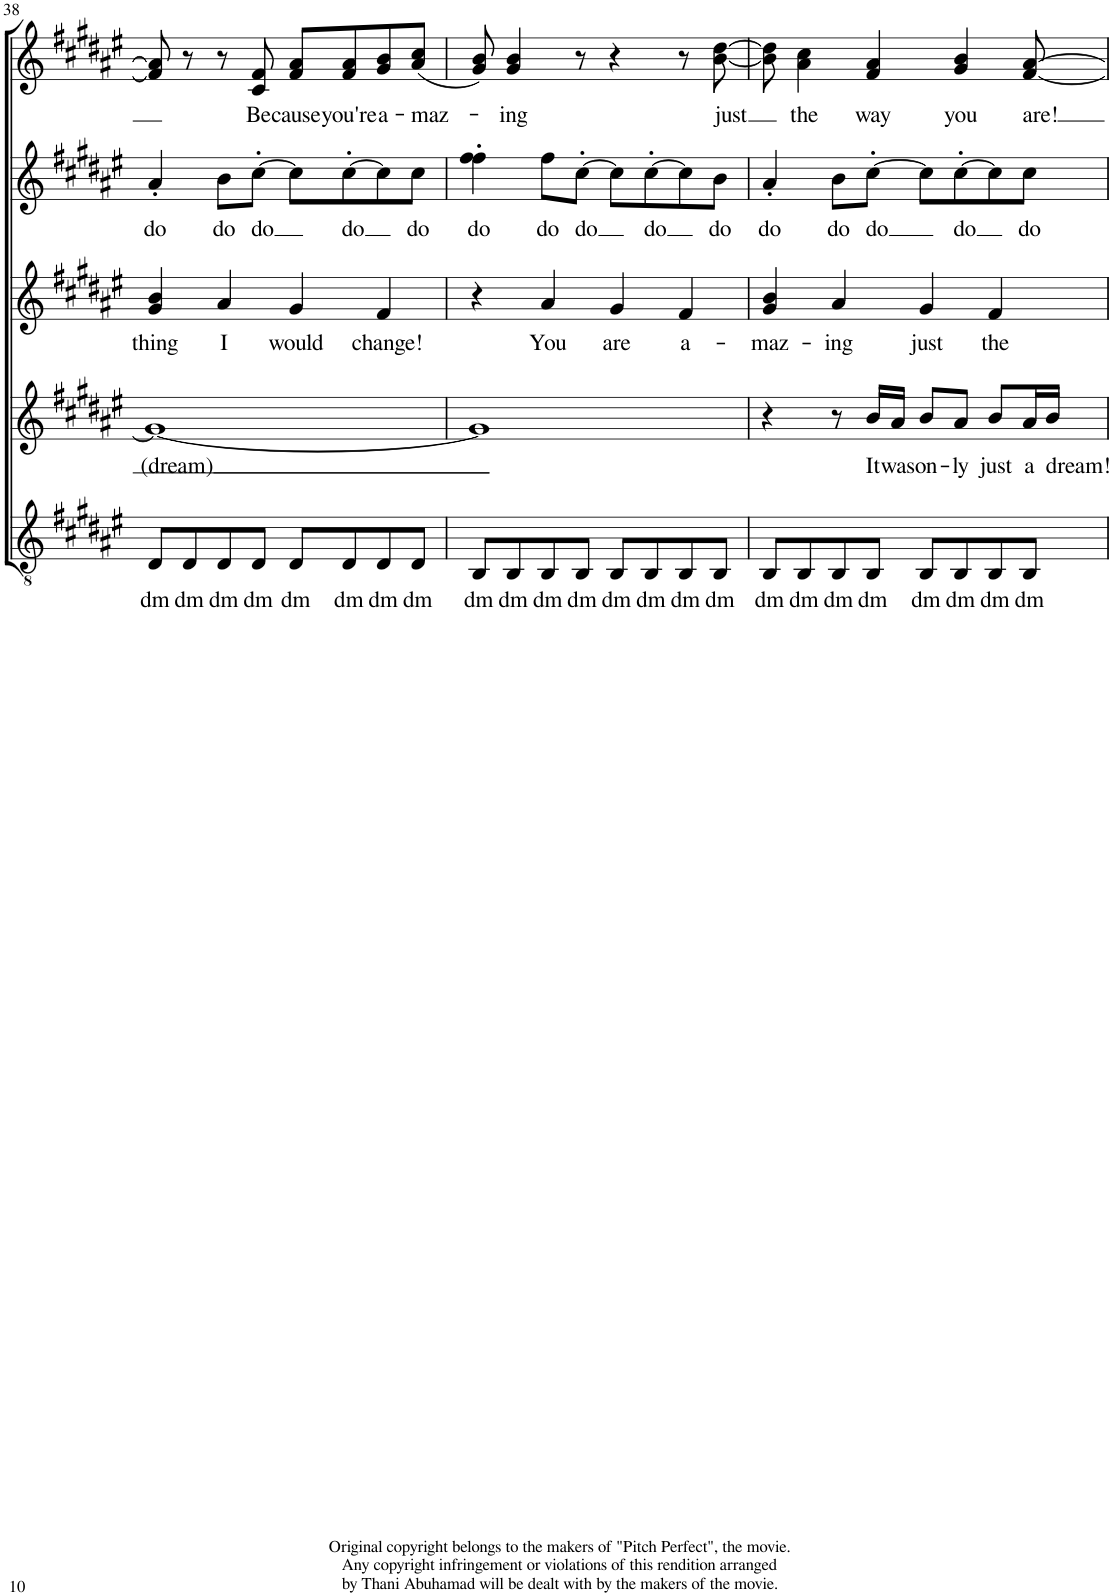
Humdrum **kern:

**kern	**text	**kern	**text	**kern	**text	**kern	**text	**kern	**text
*part5	*part5	*part4	*part4	*part3	*part3	*part2	*part2	*part1	*part1
*staff5	*staff5	*staff4	*staff4	*staff3	*staff3	*staff2	*staff2	*staff1	*staff1
*I"Bass	*	*I"Alto	*	*I"Mezzo	*	*I"Soprano	*	*I"Solo	*
*	*	*I'A	*	*	*	*I'S	*	*	*
!!LO:PB:g=z
*clefGv2	*	*clefG2	*	*clefG2	*	*clefG2	*	*clefG2	*
*k[f#c#g#d#a#e#]	*	*k[f#c#g#d#a#e#]	*	*k[f#c#g#d#a#e#]	*	*k[f#c#g#d#a#e#]	*	*k[f#c#g#d#a#e#]	*
*M4/4	*	*M4/4	*	*M4/4	*	*M4/4	*	*M4/4	*
=38	=38	=38	=38	=38	=38	=38	=38	=38	=38
!	!LO:LY:b	!	!LO:LY:b	!	!LO:LY:b	!	!LO:LY:b	!	!
8D#/L	dm	1g#_	(dream)	4g#/ 4b/	thing	4a#'/	do	8f#/] 8a#/]	.
!	!LO:LY:b	!	!	!	!	!	!	!	!
8D#/	dm	.	.	.	.	.	.	8r	.
!	!LO:LY:b	!	!	!	!LO:LY:b	!	!LO:LY:b	!	!
8D#/	dm	.	.	4a#/	I	8b\L	do	8r	.
!	!LO:LY:b	!	!	!	!	!	!LO:LY:b	!	!LO:LY:b
8D#/J	dm	.	.	.	.	[8cc#'\J	do	8c#/ 8f#/	Be-
!	!LO:LY:b	!	!	!	!LO:LY:b	!	!	!	!LO:LY:b
8D#/L	dm	.	.	4g#/	would	8cc#\L]	.	8f#/ 8a#/L	-cause
!	!LO:LY:b	!	!	!	!	!	!LO:LY:b	!	!LO:LY:b
8D#/	dm	.	.	.	.	[8cc#'\	do	8f#/ 8a#/	you're
!	!LO:LY:b	!	!	!	!LO:LY:b	!	!	!	!LO:LY:b
8D#/	dm	.	.	4f#/	change!	8cc#\]	.	8g#/ 8b/	a-
!	!LO:LY:b	!	!	!	!	!	!LO:LY:b	!	!LO:LY:b
8D#/J	dm	.	.	.	.	8cc#\J	do	(8a#/ 8cc#/J	-maz-
=39	=39	=39	=39	=39	=39	=39	=39	=39	=39
!	!LO:LY:b	!	!	!	!	!	!LO:LY:b	!	!
8BB/L	dm	1g#]	.	4r	.	4ff#\' 4ff#\'	do	8g#/ 8b/)	.
!	!LO:LY:b	!	!	!	!	!	!	!	!LO:LY:b
8BB/	dm	.	.	.	.	.	.	4g#/ 4b/	-ing
!	!LO:LY:b	!	!	!	!LO:LY:b	!	!LO:LY:b	!	!
8BB/	dm	.	.	4a#/	You	8ff#\L	do	.	.
!	!LO:LY:b	!	!	!	!	!	!LO:LY:b	!	!
8BB/J	dm	.	.	.	.	[8cc#'\J	do	8r	.
!	!LO:LY:b	!	!	!	!LO:LY:b	!	!	!	!
8BB/L	dm	.	.	4g#/	are	8cc#\L]	.	4r	.
!	!LO:LY:b	!	!	!	!	!	!LO:LY:b	!	!
8BB/	dm	.	.	.	.	[8cc#'\	do	.	.
!	!LO:LY:b	!	!	!	!LO:LY:b	!	!	!	!
8BB/	dm	.	.	4f#/	a-	8cc#\]	.	8r	.
!	!LO:LY:b	!	!	!	!	!	!LO:LY:b	!	!LO:LY:b
8BB/J	dm	.	.	.	.	8b\J	do	[8b\ [8dd#\	just
=40	=40	=40	=40	=40	=40	=40	=40	=40	=40
!	!LO:LY:b	!	!	!	!LO:LY:b	!	!LO:LY:b	!	!
8BB/L	dm	4r	.	4g#/ 4b/	-maz-	4a#'/	do	8b\] 8dd#\]	.
!	!LO:LY:b	!	!	!	!	!	!	!	!LO:LY:b
8BB/	dm	.	.	.	.	.	.	4a#\ 4cc#\	the
!	!LO:LY:b	!	!	!	!LO:LY:b	!	!LO:LY:b	!	!
8BB/	dm	8r	.	4a#/	-ing	8b\L	do	.	.
!	!LO:LY:b	!	!LO:LY:b	!	!	!	!LO:LY:b	!	!LO:LY:b
8BB/J	dm	16b/LL	It	.	.	[8cc#'\J	do	4f#/ 4a#/	way
!	!	!	!LO:LY:b	!	!	!	!	!	!
.	.	16a#/JJ	was	.	.	.	.	.	.
!	!LO:LY:b	!	!LO:LY:b	!	!LO:LY:b	!	!	!	!
8BB/L	dm	8b/L	on-	4g#/	just	8cc#\L]	.	.	.
!	!LO:LY:b	!	!LO:LY:b	!	!	!	!LO:LY:b	!	!LO:LY:b
8BB/	dm	8a#/J	-ly	.	.	[8cc#'\	do	4g#/ 4b/	you
!	!LO:LY:b	!	!LO:LY:b	!	!LO:LY:b	!	!	!	!
8BB/	dm	8b/L	just	4f#/	the	8cc#\]	.	.	.
!	!LO:LY:b	!	!LO:LY:b	!	!	!	!LO:LY:b	!	!LO:LY:b
8BB/J	dm	16a#/L	a	.	.	8cc#\J	do	[8f#/ [8a#/	are!
!	!	!	!LO:LY:b	!	!	!	!	!	!
.	.	16b/JJ	dream!	.	.	.	.	.	.
=	=	=	=	=	=	=	=	=	=
*-	*-	*-	*-	*-	*-	*-	*-	*-	*-
